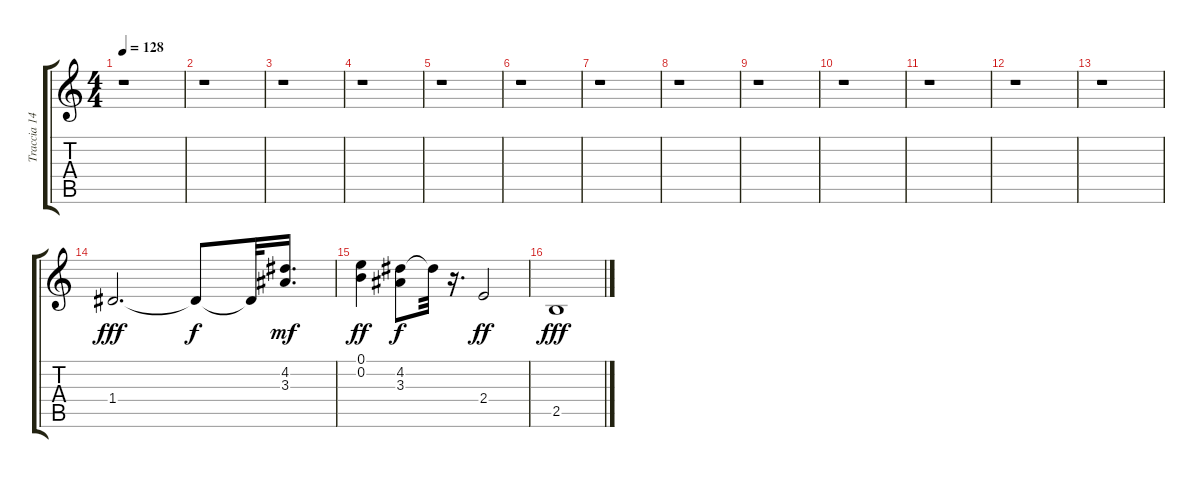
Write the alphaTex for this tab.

\track ("Traccia 14" "Traccia 14") {instrument electricguitarmuted}
\staff {score tabs}
\tuning (E4 B3 G3 D3 A2 E2) {hide}
\ts (4 4)
\tempo 128
\clef g2
\ks c
r.1{dy f} |
r.1 |
r.1 |
r.1 |
r.1 |
r.1 |
r.1 |
r.1 |
r.1 |
r.1 |
r.1 |
r.1 |
r.1 |
1.4.2{d dy fff volume 11 balance 15 instrument distortionguitar} 1.4{t}.8{dy f} 1.4{t}.32 (4.2 3.3).16{d dy mf} |
(0.1 0.2).4{dy ff} (4.2 3.3).8{dy f} 4.2{t}.32 r.16{d} 2.4.2{dy ff} |
2.5.1{dy fff}
